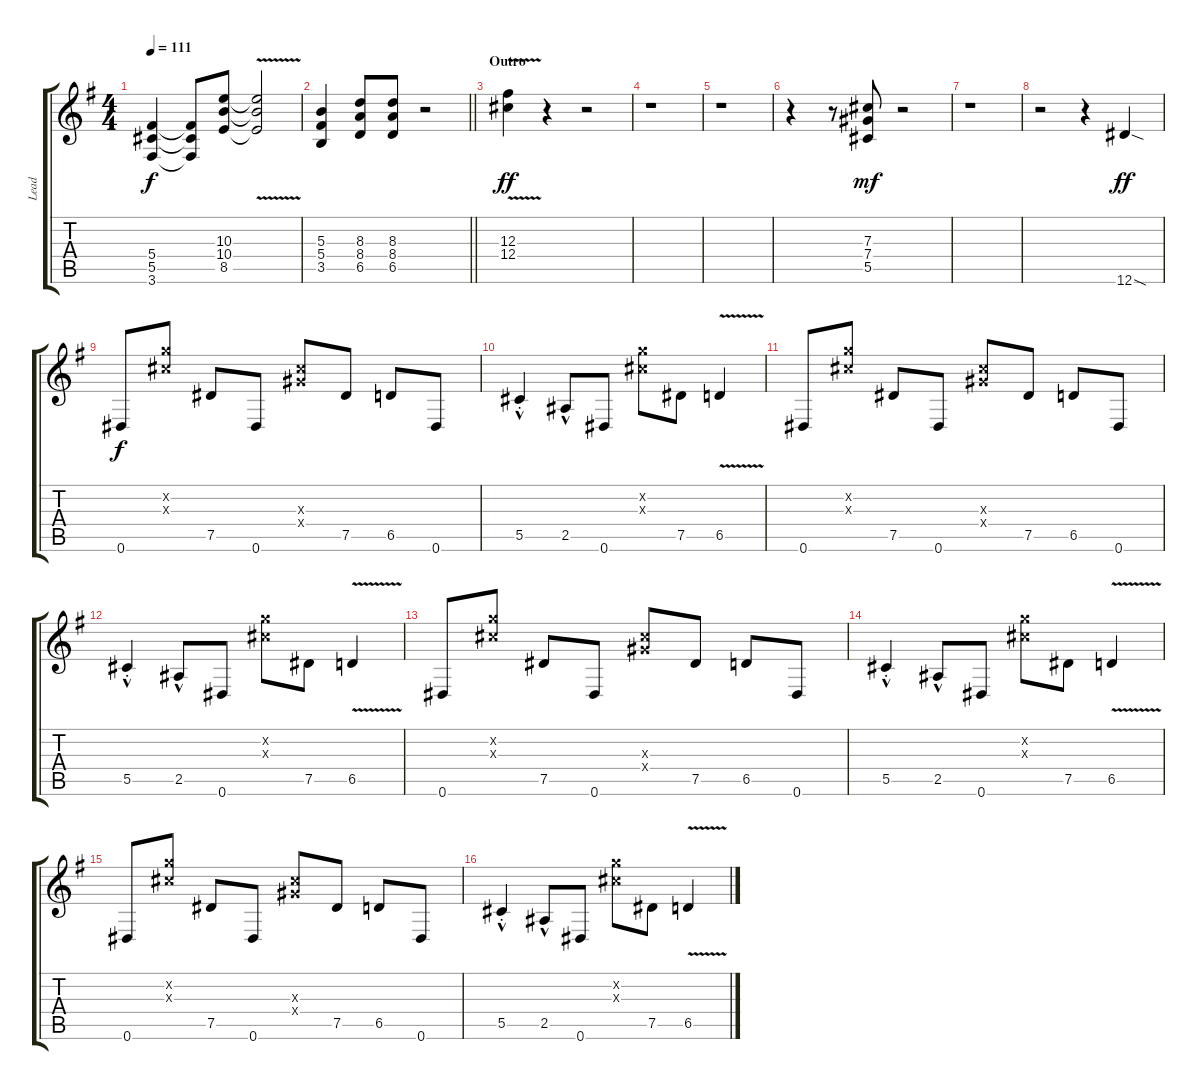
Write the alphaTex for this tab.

\track ("Lead" "Lead") {instrument distortionguitar}
\staff {score tabs}
\tuning (Eb4 Bb3 Gb3 Db3 Ab2 Eb2) {hide}
\ts (4 4)
\tempo 111
\clef g2
\ks g
(5.4 5.5 3.6).4{dy f} (5.4{t} 5.5{t} 3.6{t}).8 (10.3 10.4 8.5).8 (10.3{v t} 10.4{v t} 8.5{v t}).2 |
\barLineRight lightlight
(5.3 5.4 3.5).4 (8.3 8.4 6.5).8 (8.3 8.4 6.5).8 r.2 |
\section ("" "Outro")
(12.3{v} 12.4{v}).4{dy ff} r.4 r.2 |
r.1 |
r.1 |
r.4 r.8 (7.3 7.4 5.5).8{dy mf} r.2 |
r.1 |
r.2 r.4 12.6{sod}.4{dy ff} |
0.6.8{dy f volume 6} (9.2{x} 7.3{x}).8 7.5.8 0.6.8 (7.3{x} 7.4{x}).8 7.5.8 6.5.8 0.6.8 |
5.5{hac st}.4 2.5{hac}.8 0.6.8 (9.2{x} 7.3{x}).8 7.5.8 6.5{v}.4 |
0.6.8 (9.2{x} 7.3{x}).8 7.5.8 0.6.8 (7.3{x} 7.4{x}).8 7.5.8 6.5.8 0.6.8 |
5.5{hac st}.4{volume 5} 2.5{hac}.8 0.6.8 (9.2{x} 7.3{x}).8 7.5.8 6.5{v}.4 |
0.6.8 (9.2{x} 7.3{x}).8 7.5.8 0.6.8 (7.3{x} 7.4{x}).8 7.5.8 6.5.8 0.6.8 |
5.5{hac st}.4 2.5{hac}.8 0.6.8 (9.2{x} 7.3{x}).8 7.5.8 6.5{v}.4 |
0.6.8{volume 4} (9.2{x} 7.3{x}).8 7.5.8 0.6.8 (7.3{x} 7.4{x}).8 7.5.8 6.5.8 0.6.8 |
5.5{hac st}.4 2.5{hac}.8 0.6.8 (9.2{x} 7.3{x}).8 7.5.8 6.5{v}.4
